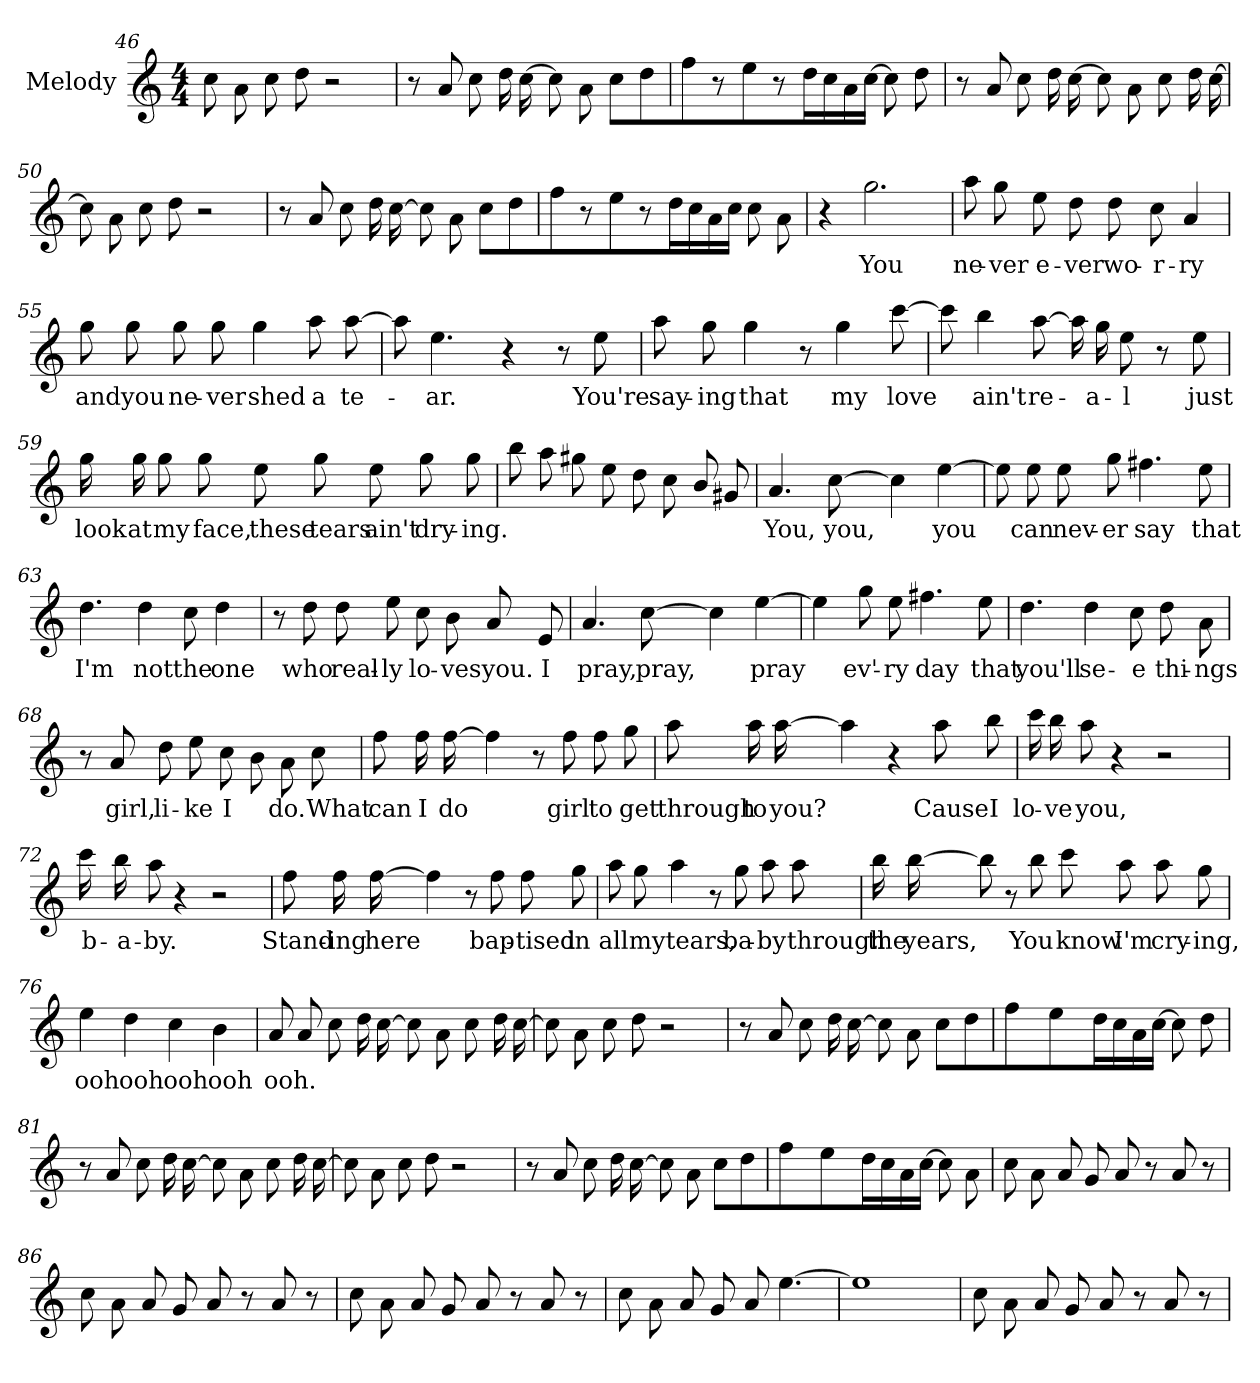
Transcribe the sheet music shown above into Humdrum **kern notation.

**kern	**text
*part1	*part1
*staff1	*staff1
*I"Melody	*
*I'Melody	*
!!LO:LB:g=z
*clefG2	*
*k[]	*
*M4/4	*
=46	=46
8cc\L	.
8a\	.
8cc\L	.
8dd\	.
2r	.
=47	=47
8r	.
8a/	.
8cc\L	.
16dd\L	.
[>16cc\J	.
8cc\L]	.
8a\	.
8cc\L	.
8dd\	.
=48	=48
8ff\	.
8r	.
8ee\	.
8r	.
16dd\LL	.
16cc\J	.
16a\J	.
[>16cc\J	.
8cc\L]	.
8dd\	.
=49	=49
8r	.
8a/	.
8cc\L	.
16dd\L	.
[>16cc\J	.
8cc\L]	.
8a\	.
8cc\L	.
16dd\L	.
[>16cc\J	.
!!LO:LB:g=z
=50	=50
8cc\L]	.
8a\	.
8cc\L	.
8dd\	.
2r	.
=51	=51
8r	.
8a/	.
8cc\L	.
16dd\L	.
[>16cc\J	.
8cc\L]	.
8a\	.
8cc\L	.
8dd\	.
=52	=52
8ff\	.
8r	.
8ee\	.
8r	.
16dd\LL	.
16cc\J	.
16a\J	.
16cc\J	.
8cc\L	.
8a\	.
=53	=53
4r	.
2.gg\	You
!!LO:LB:g=z
=54	=54
8aa\L	ne-
8gg\	ver
8ee\L	e-
8dd\	ver
8dd\L	wo-
8cc\	r-
4a/	ry
=55	=55
8gg\L	and
8gg\	you
8gg\L	ne-
8gg\	ver
4gg\	shed
8aa\L	a
[>8aa\	te-
=56	=56
8aa\]	.
4.ee\	ar.
4r	.
8r	.
8ee\	You're
=57	=57
8aa\L	say-
8gg\	ing
4gg\	that
8r	.
4gg\	my
[>8ccc\	love
!!LO:LB:g=z
=58	=58
8ccc\]	.
4bb\	ain't
[>8aa\	re-
16aa\LL]	.
16gg\J	a-
8ee\	l
8r	.
8ee\	just
=59	=59
16gg\LL	look
16gg\J	at
8gg\	my
8gg\L	face,
8ee\	these
8gg\L	tears
8ee\	ain't
8gg\L	dry-
8gg\	ing.
=60	=60
8bb\L	.
8aa\	.
8gg#X\L	.
8ee\	.
8dd\L	.
8cc\	.
8b/L	.
8g#X/	.
!!LO:LB:g=z
=61	=61
4.a/	You,
[>8cc\	you,
4cc\]	.
[>4ee\	you
=62	=62
8ee\L]	.
8ee\	can
8ee\L	nev-
8gg\	er
4.ff#X\	say
8ee\	that
=63	=63
4.dd\	I'm
4dd\	not
8cc\	the
4dd\	one
=64	=64
8r	.
8dd\	who
8dd\L	real-
8ee\	ly
8cc\L	lo-
8b\	ves
8a/L	you.
8e/	I
!!LO:LB:g=z
=65	=65
4.a/	pray,
[>8cc\	pray,
4cc\]	.
[>4ee\	pray
=66	=66
4ee\]	.
8gg\L	ev'-
8ee\	ry
4.ff#X\	day
8ee\	that
=67	=67
4.dd\	you'll
4dd\	se-
8cc\	e
8dd\L	thi-
8a\	ngs
=68	=68
8r	.
8a/	girl,
8dd\L	li-
8ee\	ke
8cc\L	I-
8b\	-
8a\L	do.
8cc\	What
!!LO:LB:g=z
=69	=69
8ff\L	can
16ff\L	I
[>16ff\J	do
4ff\]	.
8r	.
8ff\	girl
8ff\L	to
8gg\	get
=70	=70
8aa\L	through
16aa\L	to
[>16aa\J	you?
4aa\]	.
4r	.
8aa\L	Cause
8bb\	I
=71	=71
16ccc\LL	lo-
16bb\J	ve
8aa\	you,
4r	.
2r	.
=72	=72
16ccc\LL	b-
16bb\J	a-
8aa\	by.
4r	.
2r	.
!!LO:LB:g=z
=73	=73
8ff\L	Stand-
16ff\L	ing
[>16ff\J	here
4ff\]	.
8r	.
8ff\	bap-
8ff\L	tised
8gg\	in
=74	=74
8aa\L	all
8gg\	my
4aa\	tears,
8r	.
8gg\	ba-
8aa\L	by
8aa\	through
=75	=75
16bb\LL	the
[>16bb\J	years,
8bb\]	.
8r	.
8bb\	You
8ccc\L	know
8aa\	I'm
8aa\L	cry-
8gg\	ing,
!!LO:PB:g=z
=76	=76
4ee\	ooh
4dd\	ooh
4cc\	ooh
4b\	ooh
=77	=77
8a/L	ooh.
8a/	.
8cc\L	.
16dd\L	.
[>16cc\J	.
8cc\L]	.
8a\	.
8cc\L	.
16dd\L	.
[>16cc\J	.
=78	=78
8cc\L]	.
8a\	.
8cc\L	.
8dd\	.
2r	.
=79	=79
8r	.
8a/	.
8cc\L	.
16dd\L	.
[>16cc\J	.
8cc\L]	.
8a\	.
8cc\L	.
8dd\	.
!!LO:LB:g=z
=80	=80
4ff\	.
4ee\	.
16dd\LL	.
16cc\J	.
16a\J	.
[>16cc\J	.
8cc\L]	.
8dd\	.
=81	=81
8r	.
8a/	.
8cc\L	.
16dd\L	.
[>16cc\J	.
8cc\L]	.
8a\	.
8cc\L	.
16dd\L	.
[>16cc\J	.
=82	=82
8cc\L]	.
8a\	.
8cc\L	.
8dd\	.
2r	.
=83	=83
8r	.
8a/	.
8cc\L	.
16dd\L	.
[>16cc\J	.
8cc\L]	.
8a\	.
8cc\L	.
8dd\	.
!!LO:LB:g=z
=84	=84
4ff\	.
4ee\	.
16dd\LL	.
16cc\J	.
16a\J	.
[>16cc\J	.
8cc\L]	.
8a\	.
=85	=85
8cc\L	.
8a\	.
8a/L	.
8g/	.
8a/	.
8r	.
8a/	.
8r	.
=86	=86
8cc\L	.
8a\	.
8a/L	.
8g/	.
8a/	.
8r	.
8a/	.
8r	.
=87	=87
8cc\L	.
8a\	.
8a/L	.
8g/	.
8a/	.
8r	.
8a/	.
8r	.
!!LO:LB:g=z
=88	=88
8cc\L	.
8a\	.
8a/L	.
8g/	.
8a/	.
[>4.ee\	.
=89	=89
1ee]	.
=90	=90
8cc\L	.
8a\	.
8a/L	.
8g/	.
8a/	.
8r	.
8a/	.
8r	.
=	=
*-	*-
